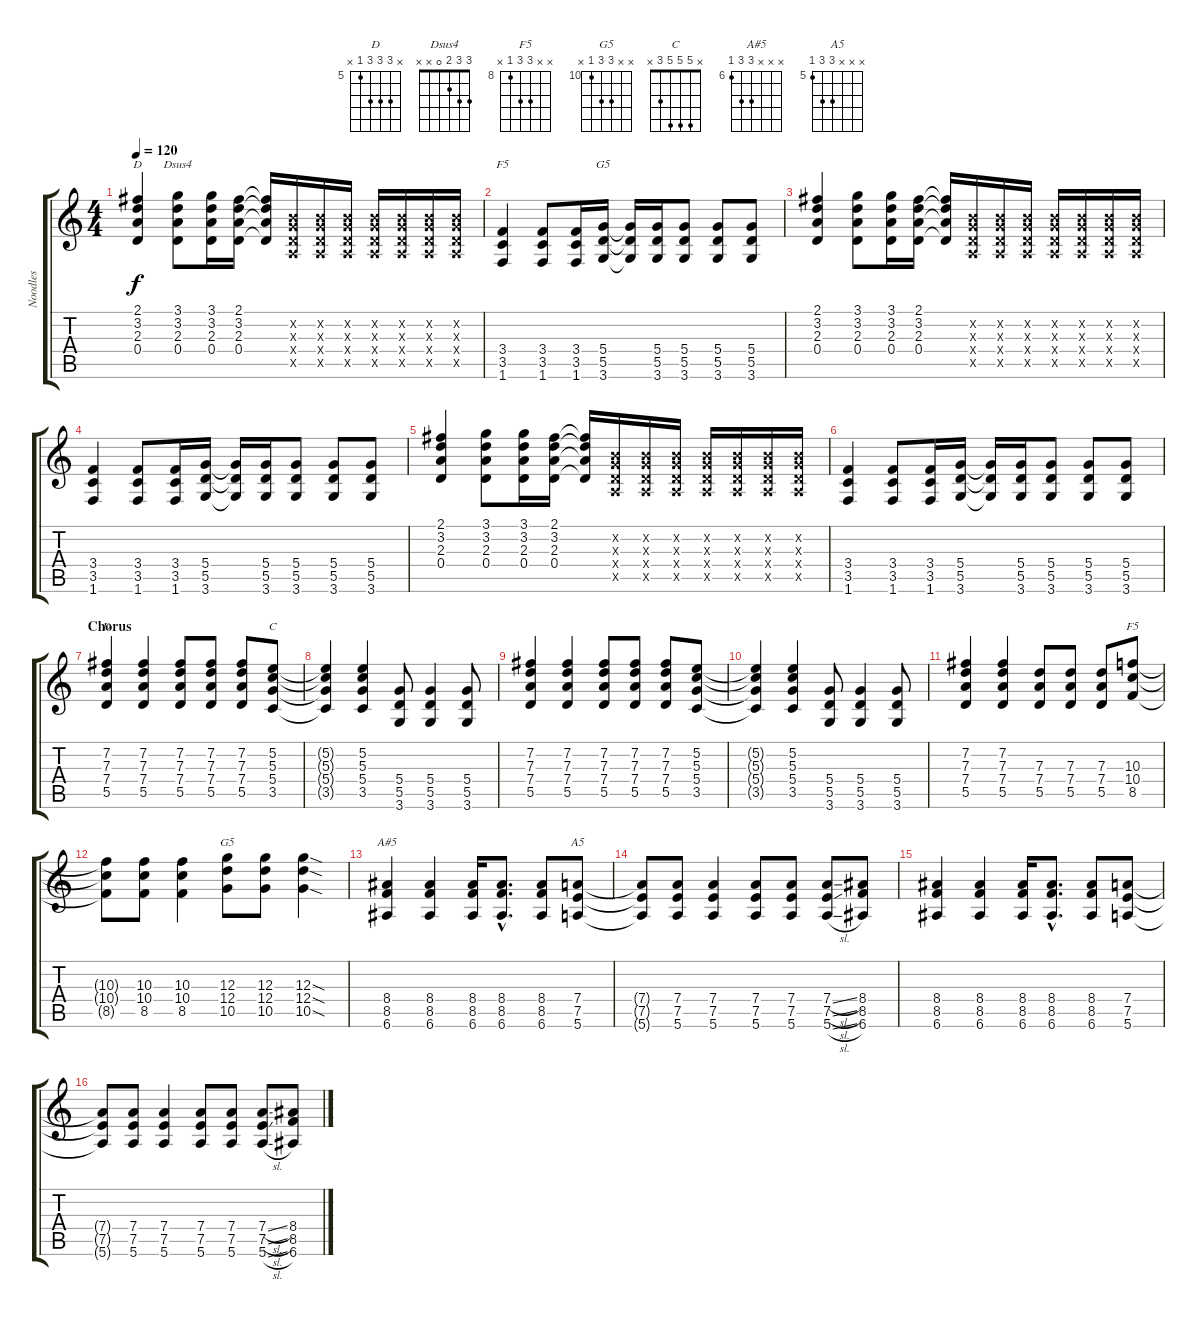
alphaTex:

\track ("Noodles" "Noodles") {instrument distortionguitar}
\staff {score tabs}
\tuning (E4 B3 G3 D3 A2 E2) {hide}
\chord ("D" 2 3 2 0 x x)
\chord ("Dsus4" 3 3 2 0 x x)
\chord ("F5" x x x 3 3 1)
\chord ("G5" x x x 5 5 3)
\chord ("D" x 7 7 7 5 x) {firstfret 5}
\chord ("C" x 5 5 5 3 x)
\chord ("F5" x x 10 10 8 x) {firstfret 8}
\chord ("G5" x x 12 12 10 x) {firstfret 10}
\chord ("A#5" x x x 8 8 6) {firstfret 6}
\chord ("A5" x x x 7 7 5) {firstfret 5}
\ts (4 4)
\tempo 120
\clef g2
\ks c
(2.1 3.2 2.3 0.4).4{ch "D" dy f} (3.1 3.2 2.3 0.4).8{ch "Dsus4"} (3.1 3.2 2.3 0.4).16 (2.1 3.2 2.3 0.4).16 (2.1{t} 3.2{t} 2.3{t} 0.4{t}).16 (0.2{x} 0.3{x} 0.4{x} 0.5{x}).16 (0.2{x} 0.3{x} 0.4{x} 0.5{x}).16 (0.2{x} 0.3{x} 0.4{x} 0.5{x}).16 (0.2{x} 0.3{x} 0.4{x} 0.5{x}).16 (0.2{x} 0.3{x} 0.4{x} 0.5{x}).16 (0.2{x} 0.3{x} 0.4{x} 0.5{x}).16 (0.2{x} 0.3{x} 0.4{x} 0.5{x}).16 |
(3.4 3.5 1.6).4{ch "F5"} (3.4 3.5 1.6).8 (3.4 3.5 1.6).16 (5.4 5.5 3.6).16{ch "G5"} (5.4{t} 5.5{t} 3.6{t}).16 (5.4 5.5 3.6).16 (5.4 5.5 3.6).8 (5.4 5.5 3.6).8 (5.4 5.5 3.6).8 |
(2.1 3.2 2.3 0.4).4 (3.1 3.2 2.3 0.4).8 (3.1 3.2 2.3 0.4).16 (2.1 3.2 2.3 0.4).16 (2.1{t} 3.2{t} 2.3{t} 0.4{t}).16 (0.2{x} 0.3{x} 0.4{x} 0.5{x}).16 (0.2{x} 0.3{x} 0.4{x} 0.5{x}).16 (0.2{x} 0.3{x} 0.4{x} 0.5{x}).16 (0.2{x} 0.3{x} 0.4{x} 0.5{x}).16 (0.2{x} 0.3{x} 0.4{x} 0.5{x}).16 (0.2{x} 0.3{x} 0.4{x} 0.5{x}).16 (0.2{x} 0.3{x} 0.4{x} 0.5{x}).16 |
(3.4 3.5 1.6).4 (3.4 3.5 1.6).8 (3.4 3.5 1.6).16 (5.4 5.5 3.6).16 (5.4{t} 5.5{t} 3.6{t}).16 (5.4 5.5 3.6).16 (5.4 5.5 3.6).8 (5.4 5.5 3.6).8 (5.4 5.5 3.6).8 |
(2.1 3.2 2.3 0.4).4 (3.1 3.2 2.3 0.4).8 (3.1 3.2 2.3 0.4).16 (2.1 3.2 2.3 0.4).16 (2.1{t} 3.2{t} 2.3{t} 0.4{t}).16 (0.2{x} 0.3{x} 0.4{x} 0.5{x}).16 (0.2{x} 0.3{x} 0.4{x} 0.5{x}).16 (0.2{x} 0.3{x} 0.4{x} 0.5{x}).16 (0.2{x} 0.3{x} 0.4{x} 0.5{x}).16 (0.2{x} 0.3{x} 0.4{x} 0.5{x}).16 (0.2{x} 0.3{x} 0.4{x} 0.5{x}).16 (0.2{x} 0.3{x} 0.4{x} 0.5{x}).16 |
(3.4 3.5 1.6).4 (3.4 3.5 1.6).8 (3.4 3.5 1.6).16 (5.4 5.5 3.6).16 (5.4{t} 5.5{t} 3.6{t}).16 (5.4 5.5 3.6).16 (5.4 5.5 3.6).8 (5.4 5.5 3.6).8 (5.4 5.5 3.6).8 |
\section ("" "Chorus")
(7.2 7.3 7.4 5.5).4{ch "D"} (7.2 7.3 7.4 5.5).4 (7.2 7.3 7.4 5.5).8 (7.2 7.3 7.4 5.5).8 (7.2 7.3 7.4 5.5).8 (5.2 5.3 5.4 3.5).8{ch "C"} |
(5.2{t} 5.3{t} 5.4{t} 3.5{t}).4 (5.2 5.3 5.4 3.5).4 (5.4 5.5 3.6).8 (5.4 5.5 3.6).4 (5.4 5.5 3.6).8 |
(7.2 7.3 7.4 5.5).4 (7.2 7.3 7.4 5.5).4 (7.2 7.3 7.4 5.5).8 (7.2 7.3 7.4 5.5).8 (7.2 7.3 7.4 5.5).8 (5.2 5.3 5.4 3.5).8 |
(5.2{t} 5.3{t} 5.4{t} 3.5{t}).4 (5.2 5.3 5.4 3.5).4 (5.4 5.5 3.6).8 (5.4 5.5 3.6).4 (5.4 5.5 3.6).8 |
(7.2 7.3 7.4 5.5).4 (7.2 7.3 7.4 5.5).4 (7.3 7.4 5.5).8 (7.3 7.4 5.5).8 (7.3 7.4 5.5).8 (10.3 10.4 8.5).8{ch "F5"} |
(10.3{t} 10.4{t} 8.5{t}).8 (10.3 10.4 8.5).8 (10.3 10.4 8.5).4 (12.3 12.4 10.5).8{ch "G5"} (12.3 12.4 10.5).8 (12.3{sod} 12.4{sod} 10.5{sod}).4 |
(8.4 8.5 6.6).4{ch "A#5"} (8.4 8.5 6.6).4 (8.4 8.5 6.6).16 (8.4{hac} 8.5{hac} 6.6{hac}).8{d} (8.4 8.5 6.6).8 (7.4 7.5 5.6).8{ch "A5"} |
(7.4{t} 7.5{t} 5.6{t}).8 (7.4 7.5 5.6).8 (7.4 7.5 5.6).4 (7.4 7.5 5.6).8 (7.4 7.5 5.6).8 (7.4{sl} 7.5{sl} 5.6{sl}).8 (8.4 8.5 6.6).8 |
(8.4 8.5 6.6).4 (8.4 8.5 6.6).4 (8.4 8.5 6.6).16 (8.4{hac} 8.5{hac} 6.6{hac}).8{d} (8.4 8.5 6.6).8 (7.4 7.5 5.6).8 |
(7.4{t} 7.5{t} 5.6{t}).8 (7.4 7.5 5.6).8 (7.4 7.5 5.6).4 (7.4 7.5 5.6).8 (7.4 7.5 5.6).8 (7.4{sl} 7.5{sl} 5.6{sl}).8 (8.4 8.5 6.6).8
